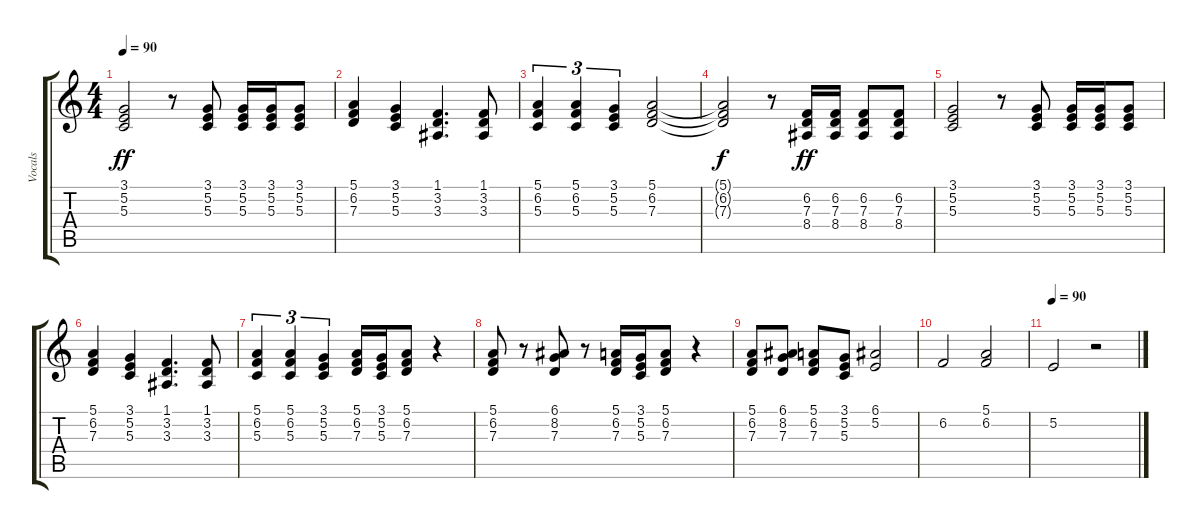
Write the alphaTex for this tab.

\track ("Vocals" "Vocals") {instrument lead3calliope}
\staff {score tabs}
\tuning (E4 B3 G3 D3 A2 E2) {hide}
\ts (4 4)
\tempo 90
\clef g2
\ks c
(3.1 5.2 5.3).2{dy ff} r.8 (3.1 5.2 5.3).8 (3.1 5.2 5.3).16 (3.1 5.2 5.3).16 (3.1 5.2 5.3).8 |
(5.1 6.2 7.3).4 (3.1 5.2 5.3).4 (1.1 3.2 3.3).4{d} (1.1 3.2 3.3).8 |
(5.1 6.2 5.3).4{tu (3 2)} (5.1 6.2 5.3).4{tu (3 2)} (3.1 5.2 5.3).4{tu (3 2)} (5.1 6.2 7.3).2 |
(5.1{t} 6.2{t} 7.3{t}).2{dy f} r.8 (6.2 7.3 8.4).16{dy ff} (6.2 7.3 8.4).16 (6.2 7.3 8.4).8 (6.2 7.3 8.4).8 |
(3.1 5.2 5.3).2 r.8 (3.1 5.2 5.3).8 (3.1 5.2 5.3).16 (3.1 5.2 5.3).16 (3.1 5.2 5.3).8 |
(5.1 6.2 7.3).4 (3.1 5.2 5.3).4 (1.1 3.2 3.3).4{d} (1.1 3.2 3.3).8 |
(5.1 6.2 5.3).4{tu (3 2)} (5.1 6.2 5.3).4{tu (3 2)} (3.1 5.2 5.3).4{tu (3 2)} (5.1 6.2 7.3).16 (3.1 5.2 5.3).16 (5.1 6.2 7.3).8 r.4 |
(5.1 6.2 7.3).8 r.8 (6.1 8.2 7.3).8 r.8 (5.1 6.2 7.3).16 (3.1 5.2 5.3).16 (5.1 6.2 7.3).8 r.4 |
(5.1 6.2 7.3).8 (6.1 8.2 7.3).8 (5.1 6.2 7.3).8 (3.1 5.2 5.3).8 (6.1 5.2).2 |
6.2.2 (5.1 6.2).2 |
\tempo 90
5.2.2 r.2
